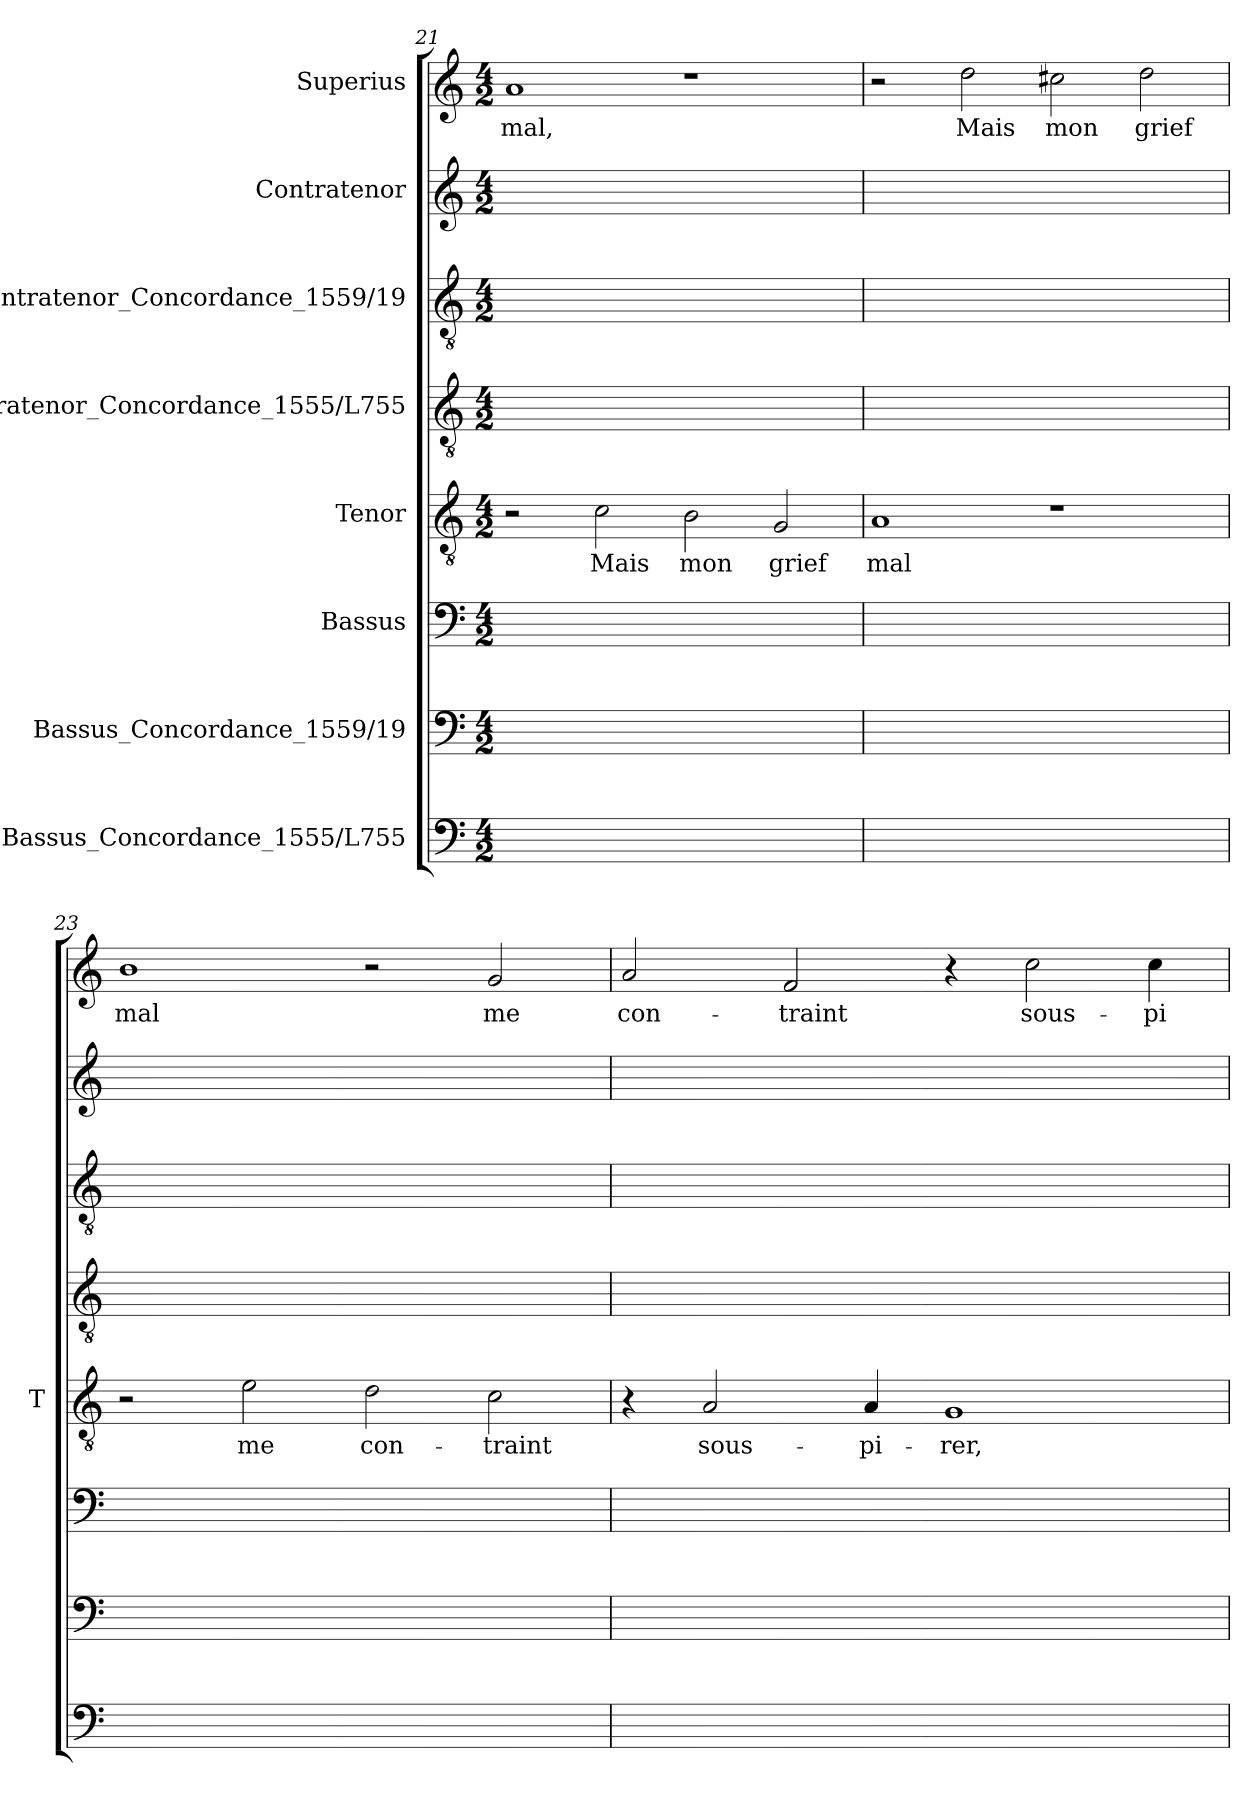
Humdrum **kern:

**kern	**kern	**kern	**kern	**text	**kern	**kern	**kern	**kern	**text
*part8	*part7	*part6	*part5	*part5	*part4	*part3	*part2	*part1	*part1
*staff8	*staff7	*staff6	*staff5	*staff5	*staff4	*staff3	*staff2	*staff1	*staff1
*I"Bassus_Concordance_1555/L755	*I"Bassus_Concordance_1559/19	*I"Bassus	*I"Tenor	*	*I"Contratenor_Concordance_1555/L755	*I"Contratenor_Concordance_1559/19	*I"Contratenor	*I"Superius	*
*	*	*	*I'T	*	*	*	*	*	*
*clefF4	*clefF4	*clefF4	*clefGv2	*	*clefGv2	*clefGv2	*clefG2	*clefG2	*
*k[]	*k[]	*k[]	*k[]	*	*k[]	*k[]	*k[]	*k[]	*
*M4/2	*M4/2	*M4/2	*M4/2	*	*M4/2	*M4/2	*M4/2	*M4/2	*
=21	=21	=21	=21	=21	=21	=21	=21	=21	=21
0ryy	0ryy	0ryy	2r	.	0ryy	0ryy	0ryy	1a	-mal,
.	.	.	2c	-Mais	.	.	.	.	.
.	.	.	2B	-mon	.	.	.	1r	.
.	.	.	2G	-grief	.	.	.	.	.
=22	=22	=22	=22	=22	=22	=22	=22	=22	=22
0ryy	0ryy	0ryy	1A	-mal	0ryy	0ryy	0ryy	2r	.
.	.	.	.	.	.	.	.	2dd	-Mais
.	.	.	1r	.	.	.	.	2cc#X	-mon
.	.	.	.	.	.	.	.	2dd	-grief
=23	=23	=23	=23	=23	=23	=23	=23	=23	=23
0ryy	0ryy	0ryy	2r	.	0ryy	0ryy	0ryy	1b	-mal
.	.	.	2e	-me	.	.	.	.	.
.	.	.	2d	con-	.	.	.	2r	.
.	.	.	2c	-traint	.	.	.	2g	-me
=24	=24	=24	=24	=24	=24	=24	=24	=24	=24
0ryy	0ryy	0ryy	4r	.	0ryy	0ryy	0ryy	2a	con-
.	.	.	2A	sous-	.	.	.	.	.
.	.	.	.	.	.	.	.	2f	-traint
.	.	.	4A	pi-	.	.	.	.	.
.	.	.	1G	-rer,	.	.	.	4r	.
.	.	.	.	.	.	.	.	2cc	sous-
.	.	.	.	.	.	.	.	4cc	pi-
=	=	=	=	=	=	=	=	=	=
*-	*-	*-	*-	*-	*-	*-	*-	*-	*-
